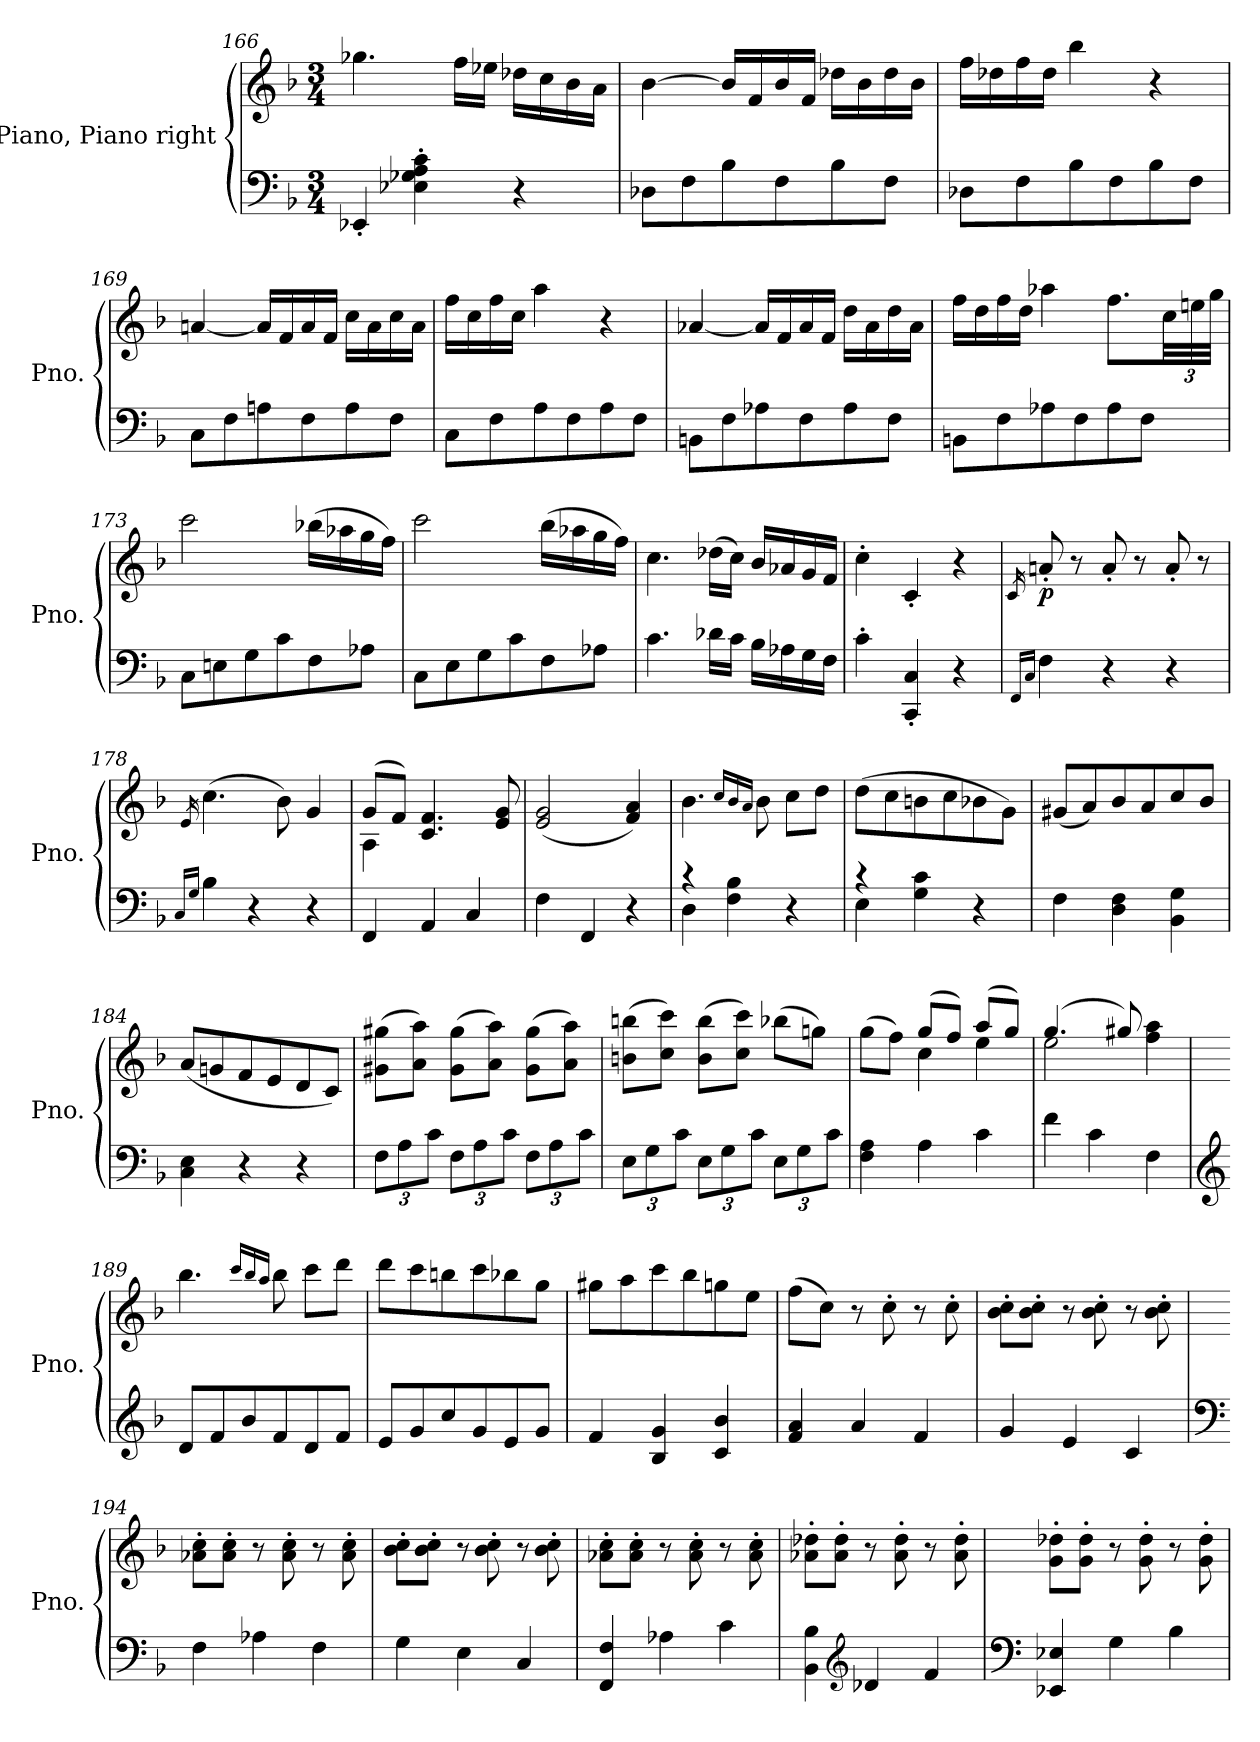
**kern	**kern	**dynam
*part1	*part1	*part1
*staff2	*staff1	*staff1/2
*I"Piano, Piano right	*	*
*I'Pno.	*	*
!!LO:LB:g=z
*clefF4	*clefG2	*
*k[b-]	*k[b-]	*
*M3/4	*M3/4	*
=166	=166	=166
4EE-X'/	4.gg-X\	.
4E-X\' 4G-X\' 4A\' 4c\'	.	.
.	16ff\LL	.
.	16ee-X\JJ	.
4r	16dd-X\LL	.
.	16cc\	.
.	16b-\	.
.	16a\JJ	.
=167	=167	=167
8D-X\L	[4b-\	.
8F\	.	.
8B-\	16b-/LL]	.
.	16f/	.
8F\	16b-/	.
.	16f/JJ	.
8B-\	16dd-X\LL	.
.	16b-\	.
8F\J	16dd-\	.
.	16b-\JJ	.
=168	=168	=168
8D-X\L	16ff\LL	.
.	16dd-X\	.
8F\	16ff\	.
.	16dd-\JJ	.
8B-\	4bb-\	.
8F\	.	.
8B-\	4r	.
8F\J	.	.
=169	=169	=169
8C\L	[4an/	.
8F\	.	.
8An\	16a/LL]	.
.	16f/	.
8F\	16a/	.
.	16f/JJ	.
8A\	16cc\LL	.
.	16a\	.
8F\J	16cc\	.
.	16a\JJ	.
=170	=170	=170
8C\L	16ff\LL	.
.	16cc\	.
8F\	16ff\	.
.	16cc\JJ	.
8A\	4aa\	.
8F\	.	.
8A\	4r	.
8F\J	.	.
!!LO:LB:g=z
=171	=171	=171
8BBn\L	[4a-X/	.
8F\	.	.
8A-X\	16a-/LL]	.
.	16f/	.
8F\	16a-/	.
.	16f/JJ	.
8A-\	16dd\LL	.
.	16a-\	.
8F\J	16dd\	.
.	16a-\JJ	.
=172	=172	=172
8BBn\L	16ff\LL	.
.	16dd\	.
8F\	16ff\	.
.	16dd\JJ	.
8A-X\	4aa-X\	.
8F\	.	.
8A-\	8.ff\L	.
8F\J	.	.
*	*Xbrackettup	*
.	48cc\LL	.
.	48een\	.
.	48gg\JJJ	.
=173	=173	=173
8C\L	2ccc\	.
8En\	.	.
8G\	.	.
8c\	.	.
8F\	(16bb-X\LL	.
.	16aa-X\	.
8A-X\J	16gg\	.
.	16ff\JJ)	.
=174	=174	=174
8C\L	2ccc\	.
8E\	.	.
8G\	.	.
8c\	.	.
8F\	(16bb-\LL	.
.	16aa-X\	.
8A-X\J	16gg\	.
.	16ff\JJ)	.
!!LO:PB:g=z
=175	=175	=175
4.c\	4.cc\	.
16d-X\LL	(16dd-X\LL	.
16c\JJ	16cc\JJ)	.
16B-\LL	16b-/LL	.
16A-X\	16a-X/	.
16G\	16g/	.
16F\JJ	16f/JJ	.
=176	=176	=176
4c'\	4cc'\	.
4CC/' 4C/'	4c'/	.
4r	4r	.
=177	=177	=177
16qFF/LL	.	.
16qC/JJ	16qc/	.
!	!	!LO:DY:b
4F\	8an'/	p
.	8r	.
4r	8a'/	.
.	8r	.
4r	8a'/	.
.	8r	.
=178	=178	=178
16qC/LL	.	.
16qG/JJ	16qe/	.
4B-\	(4.cc\	.
4r	.	.
.	8b-\)	.
4r	4g/	.
=179	=179	=179
*	*^	*
4FF/	(8g/L	4A\	.
.	8f/J)	.	.
4AA/	4.c/ 4.f/	2ryy	.
4C/	.	.	.
.	8e/ 8g/	.	.
*	*v	*v	*
=180	=180	=180
4F\	(2e/ 2g/	.
4FF/	.	.
4r	4f/ 4a/)	.
!!LO:LB:g=z
=181	=181	=181
*^	*	*
4r	4D\	4.b-\	.
4F\ 4B-\	2ryy	.	.
.	.	16qcc/LL	.
.	.	16qb-/	.
.	.	16qa/JJ	.
.	.	8b-\	.
4r	.	8cc\L	.
.	.	8dd\J	.
=182	=182	=182	=182
4r	4E\	(8dd\L	.
.	.	8cc\	.
4G\ 4c\	2ryy	8bn\	.
.	.	8cc\	.
4r	.	8b-X\	.
.	.	8g\J)	.
*v	*v	*	*
=183	=183	=183
4F\	(8g#X/L	.
.	8a/)	.
4D\ 4F\	8b-/	.
.	8a/	.
4BB-\ 4G\	8cc/	.
.	8b-/J	.
=184	=184	=184
4C\ 4E\	(8a/L	.
.	8gn/	.
4r	8f/	.
.	8e/	.
4r	8d/	.
.	8c/J)	.
=185	=185	=185
*Xbrackettup	*	*
12F\L	(8g#X\ 8gg#X\L	.
12A\	.	.
.	8a\ 8aa\J)	.
12c\J	.	.
12F\L	(8g#\ 8gg#\L	.
12A\	.	.
.	8a\ 8aa\J)	.
12c\J	.	.
12F\L	(8g#\ 8gg#\L	.
12A\	.	.
.	8a\ 8aa\J)	.
12c\J	.	.
=186	=186	=186
12E\L	(8bn\ 8bbn\L	.
12G\	.	.
.	8cc\ 8ccc\J)	.
12c\J	.	.
12E\L	(8b\ 8bb\L	.
12G\	.	.
.	8cc\ 8ccc\J)	.
12c\J	.	.
12E\L	(8bb-X\L	.
12G\	.	.
.	8ggn\J)	.
12c\J	.	.
!!LO:LB:g=z
=187	=187	=187
*	*^	*
4F\ 4A\	(8gg\L	4ryy	.
.	8ff\J)	.	.
4A\	(8gg/L	4cc\	.
.	8ff/J)	.	.
4c\	(8aa/L	4ee\	.
.	8gg/J)	.	.
=188	=188	=188	=188
4f\	(4.gg/	2ee\	.
4c\	.	.	.
.	8gg#X/)	.	.
4F\	4ff\ 4aa\	4ryy	.
*	*v	*v	*
=189	=189	=189
*clefG2	*	*
8d/L	4.bb-\	.
8f/	.	.
8b-/	.	.
.	16qccc/LL	.
.	16qbb-/	.
.	16qaa/JJ	.
8f/	8bb-\	.
8d/	8ccc\L	.
8f/J	8ddd\J	.
=190	=190	=190
8e/L	8ddd\L	.
8g/	8ccc\	.
8cc/	8bbn\	.
8g/	8ccc\	.
8e/	8bb-X\	.
8g/J	8gg\J	.
=191	=191	=191
4f/	8gg#X\L	.
.	8aa\	.
4B-/ 4g/	8ccc\	.
.	8bb-\	.
4c/ 4b-/	8ggn\	.
.	8ee\J	.
=192	=192	=192
4f/ 4a/	(8ff\L	.
.	8cc\J)	.
4a/	8r	.
.	8cc'\	.
4f/	8r	.
.	8cc'\	.
!!LO:LB:g=z
=193	=193	=193
4g/	8b-\' 8cc\'L	.
.	8b-\' 8cc\'J	.
4e/	8r	.
.	8b-\' 8cc\'	.
4c/	8r	.
.	8b-\' 8cc\'	.
=194	=194	=194
*clefF4	*	*
4F\	8a-X\' 8cc\'L	.
.	8a-\' 8cc\'J	.
4A-X\	8r	.
.	8a-\' 8cc\'	.
4F\	8r	.
.	8a-\' 8cc\'	.
=195	=195	=195
4G\	8b-\' 8cc\'L	.
.	8b-\' 8cc\'J	.
4E\	8r	.
.	8b-\' 8cc\'	.
4C/	8r	.
.	8b-\' 8cc\'	.
=196	=196	=196
4FF/ 4F/	8a-X\' 8cc\'L	.
.	8a-\' 8cc\'J	.
4A-X\	8r	.
.	8a-\' 8cc\'	.
4c\	8r	.
.	8a-\' 8cc\'	.
=197	=197	=197
4BB-\ 4B-\	8a-X\' 8dd-X\'L	.
.	8a-\' 8dd-\'J	.
*clefG2	*	*
4d-X/	8r	.
.	8a-\' 8dd-\'	.
4f/	8r	.
.	8a-\' 8dd-\'	.
!!LO:LB:g=z
=198	=198	=198
*clefF4	*	*
4EE-X/ 4E-X/	8g\' 8dd-X\'L	.
.	8g\' 8dd-\'J	.
4G\	8r	.
.	8g\' 8dd-\'	.
4B-\	8r	.
.	8g\' 8dd-\'	.
=	=	=
*-	*-	*-
